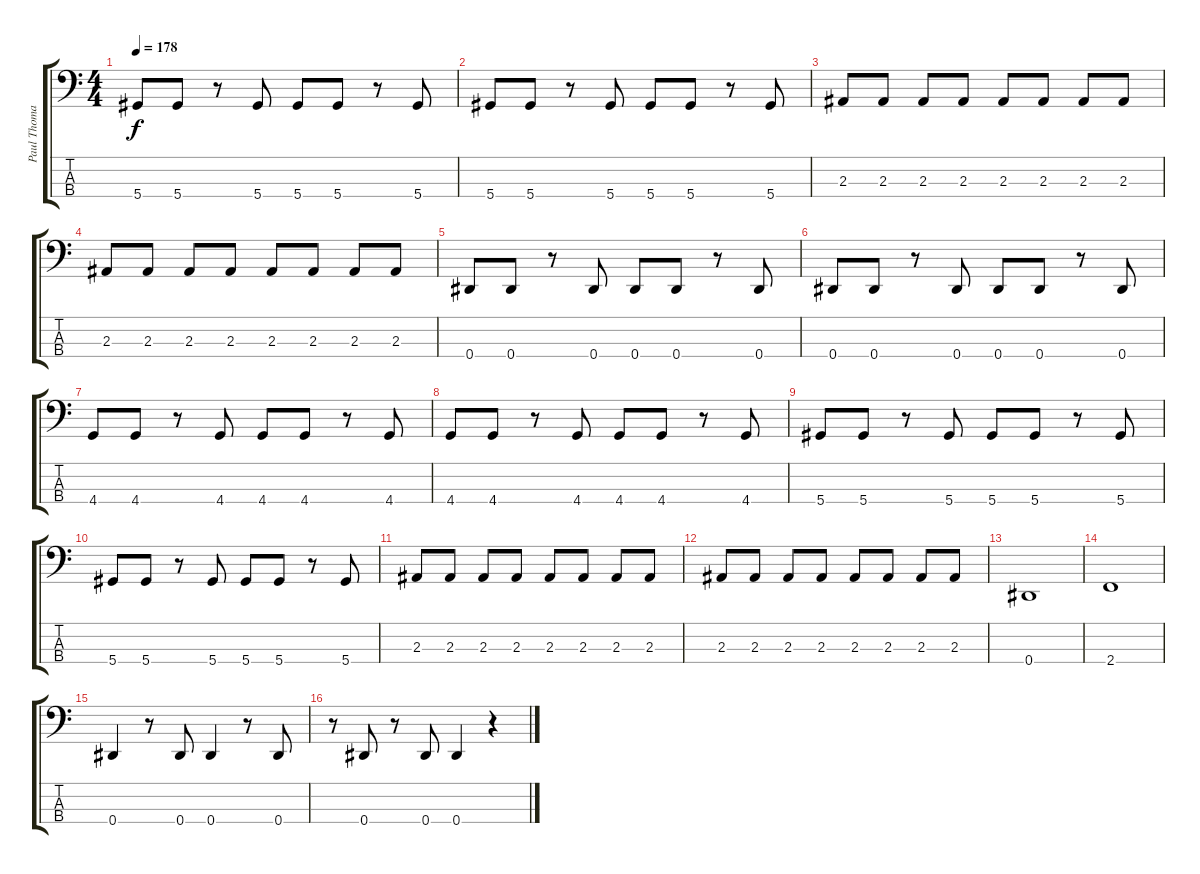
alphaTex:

\track ("Paul Thomas" "Paul Thoma") {instrument electricbasspick}
\staff {score tabs}
\tuning (Gb2 Db2 Ab1 Eb1) {hide}
\ts (4 4)
\tempo 178
\clef f4
\ks c
5.4.8{dy f} 5.4.8 r.8 5.4.8 5.4.8 5.4.8 r.8 5.4.8 |
5.4.8 5.4.8 r.8 5.4.8 5.4.8 5.4.8 r.8 5.4.8 |
2.3.8 2.3.8 2.3.8 2.3.8 2.3.8 2.3.8 2.3.8 2.3.8 |
2.3.8 2.3.8 2.3.8 2.3.8 2.3.8 2.3.8 2.3.8 2.3.8 |
0.4.8 0.4.8 r.8 0.4.8 0.4.8 0.4.8 r.8 0.4.8 |
0.4.8 0.4.8 r.8 0.4.8 0.4.8 0.4.8 r.8 0.4.8 |
4.4.8 4.4.8 r.8 4.4.8 4.4.8 4.4.8 r.8 4.4.8 |
4.4.8 4.4.8 r.8 4.4.8 4.4.8 4.4.8 r.8 4.4.8 |
5.4.8 5.4.8 r.8 5.4.8 5.4.8 5.4.8 r.8 5.4.8 |
5.4.8 5.4.8 r.8 5.4.8 5.4.8 5.4.8 r.8 5.4.8 |
2.3.8 2.3.8 2.3.8 2.3.8 2.3.8 2.3.8 2.3.8 2.3.8 |
2.3.8 2.3.8 2.3.8 2.3.8 2.3.8 2.3.8 2.3.8 2.3.8 |
0.4.1 |
2.4.1 |
0.4.4 r.8 0.4.8 0.4.4 r.8 0.4.8 |
r.8 0.4.8 r.8 0.4.8 0.4.4 r.4
